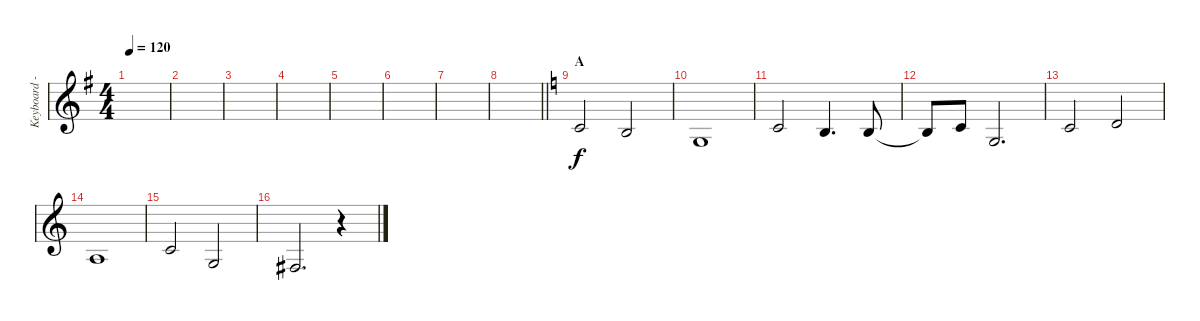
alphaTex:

\track ("Keyboard - Lead A" "Keyboard -") {instrument lead2sawtooth}
\staff {score}
\tuning (E4 B3 G3 D3 A2 D2) {hide}
\ts (4 4)
\tempo 120
\clef g2
\ks g
|
|
|
|
|
|
|
\barLineRight lightlight
|
\section ("" "A")
\ks c
1.2.2 0.2.2 |
0.3.1 |
1.2.2 0.2.4{d} 0.2.8 |
0.2{t}.8 1.2.8 0.3.2{d} |
1.2.2 3.2.2 |
2.3.1 |
1.2.2 0.3.2 |
4.4.2{d} r.4
